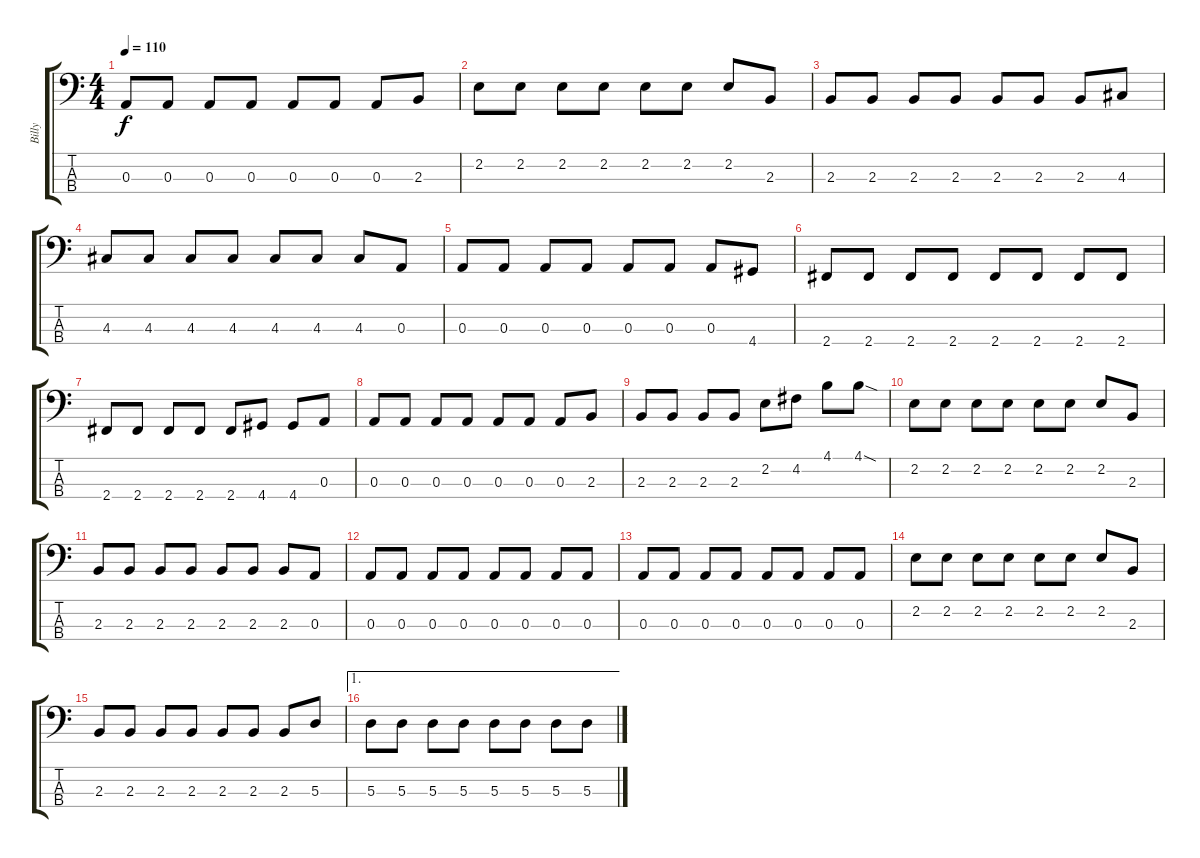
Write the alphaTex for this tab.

\track ("Billy" "Billy") {instrument electricbassfinger}
\staff {score tabs}
\tuning (G2 D2 A1 E1) {hide}
\ts (4 4)
\tempo 110
\clef f4
\ks c
0.3.8{dy f} 0.3.8 0.3.8 0.3.8 0.3.8 0.3.8 0.3.8 2.3.8 |
2.2.8 2.2.8 2.2.8 2.2.8 2.2.8 2.2.8 2.2.8 2.3.8 |
2.3.8 2.3.8 2.3.8 2.3.8 2.3.8 2.3.8 2.3.8 4.3.8 |
4.3.8 4.3.8 4.3.8 4.3.8 4.3.8 4.3.8 4.3.8 0.3.8 |
0.3.8 0.3.8 0.3.8 0.3.8 0.3.8 0.3.8 0.3.8 4.4.8 |
2.4.8 2.4.8 2.4.8 2.4.8 2.4.8 2.4.8 2.4.8 2.4.8 |
2.4.8 2.4.8 2.4.8 2.4.8 2.4.8 4.4.8 4.4.8 0.3.8 |
0.3.8 0.3.8 0.3.8 0.3.8 0.3.8 0.3.8 0.3.8 2.3.8 |
2.3.8 2.3.8 2.3.8 2.3.8 2.2.8 4.2.8 4.1.8 4.1{sod}.8 |
2.2.8 2.2.8 2.2.8 2.2.8 2.2.8 2.2.8 2.2.8 2.3.8 |
2.3.8 2.3.8 2.3.8 2.3.8 2.3.8 2.3.8 2.3.8 0.3.8 |
0.3.8 0.3.8 0.3.8 0.3.8 0.3.8 0.3.8 0.3.8 0.3.8 |
0.3.8 0.3.8 0.3.8 0.3.8 0.3.8 0.3.8 0.3.8 0.3.8 |
2.2.8 2.2.8 2.2.8 2.2.8 2.2.8 2.2.8 2.2.8 2.3.8 |
2.3.8 2.3.8 2.3.8 2.3.8 2.3.8 2.3.8 2.3.8 5.3.8 |
\ae 1
5.3.8 5.3.8 5.3.8 5.3.8 5.3.8 5.3.8 5.3.8 5.3.8
